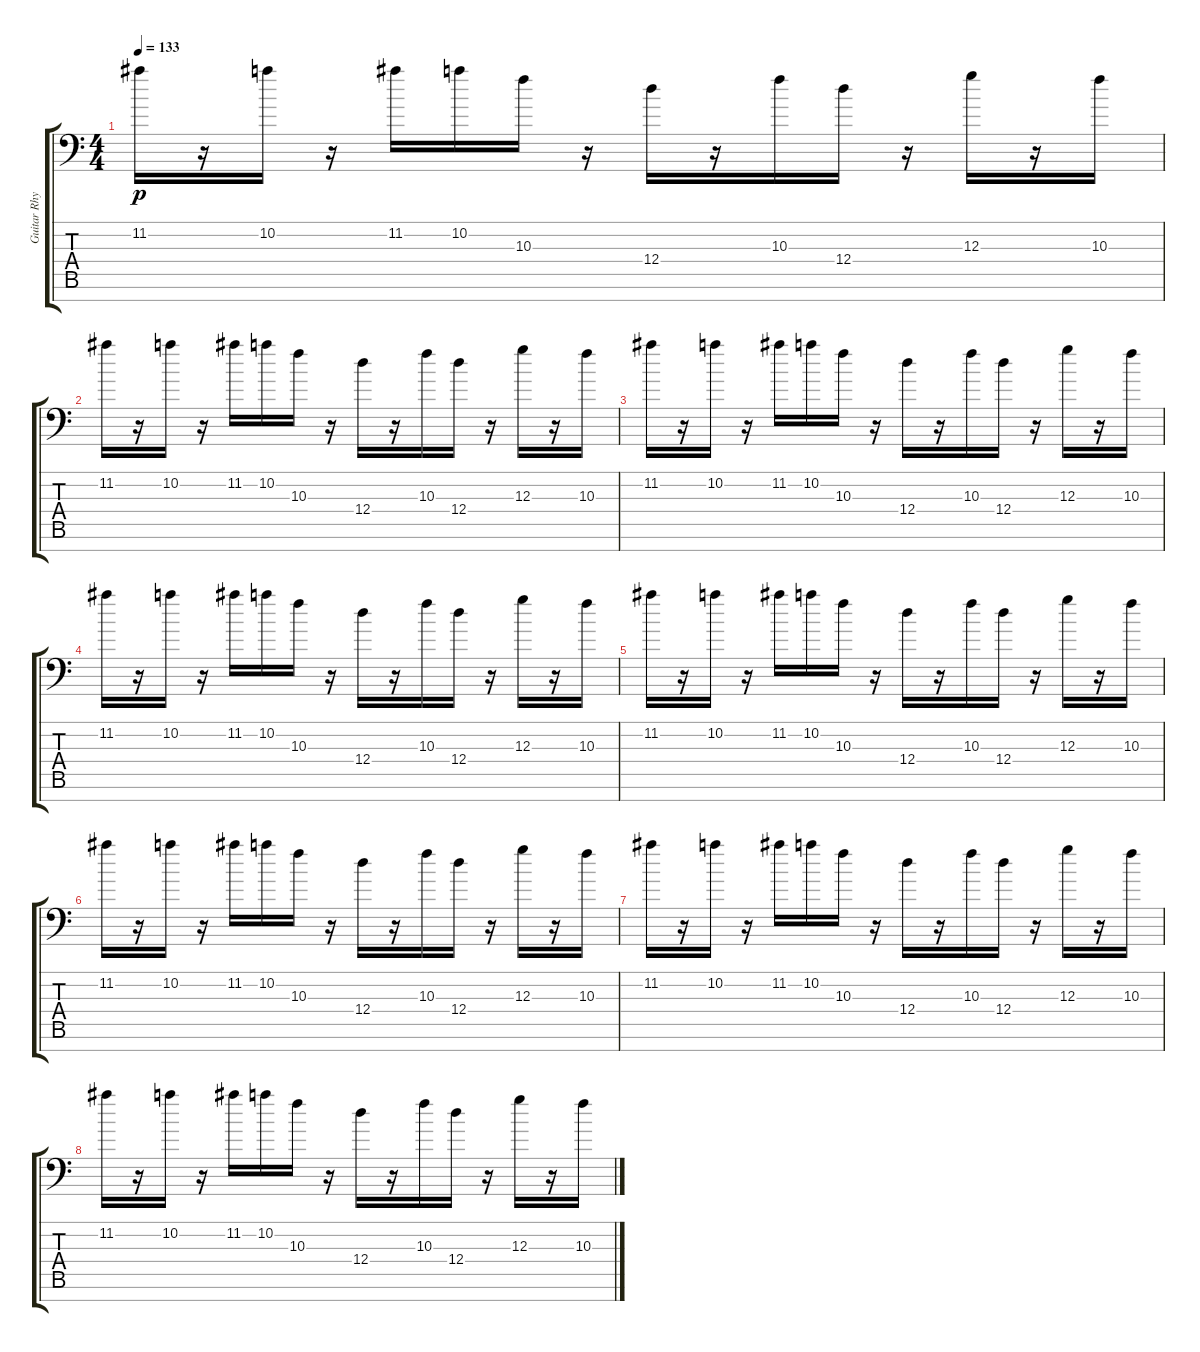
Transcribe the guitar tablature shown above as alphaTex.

\track ("Guitar Rhythm2" "Guitar Rhy") {instrument acousticguitarsteel}
\staff {score tabs}
\tuning (E4 B3 G3 D3 A2 E2 G1) {hide}
\ts (4 4)
\tempo 133
\clef f4
\ks c
11.2.16{dy p} r.16 10.2.16 r.16 11.2.16 10.2.16 10.3.16 r.16 12.4.16 r.16 10.3.16 12.4.16 r.16 12.3.16 r.16 10.3.16 |
11.2.16 r.16 10.2.16 r.16 11.2.16 10.2.16 10.3.16 r.16 12.4.16 r.16 10.3.16 12.4.16 r.16 12.3.16 r.16 10.3.16 |
11.2.16 r.16 10.2.16 r.16 11.2.16 10.2.16 10.3.16 r.16 12.4.16 r.16 10.3.16 12.4.16 r.16 12.3.16 r.16 10.3.16 |
11.2.16 r.16 10.2.16 r.16 11.2.16 10.2.16 10.3.16 r.16 12.4.16 r.16 10.3.16 12.4.16 r.16 12.3.16 r.16 10.3.16 |
11.2.16 r.16 10.2.16 r.16 11.2.16 10.2.16 10.3.16 r.16 12.4.16 r.16 10.3.16 12.4.16 r.16 12.3.16 r.16 10.3.16 |
11.2.16 r.16 10.2.16 r.16 11.2.16 10.2.16 10.3.16 r.16 12.4.16 r.16 10.3.16 12.4.16 r.16 12.3.16 r.16 10.3.16 |
11.2.16 r.16 10.2.16 r.16 11.2.16 10.2.16 10.3.16 r.16 12.4.16 r.16 10.3.16 12.4.16 r.16 12.3.16 r.16 10.3.16 |
11.2.16 r.16 10.2.16 r.16 11.2.16 10.2.16 10.3.16 r.16 12.4.16 r.16 10.3.16 12.4.16 r.16 12.3.16 r.16 10.3.16
